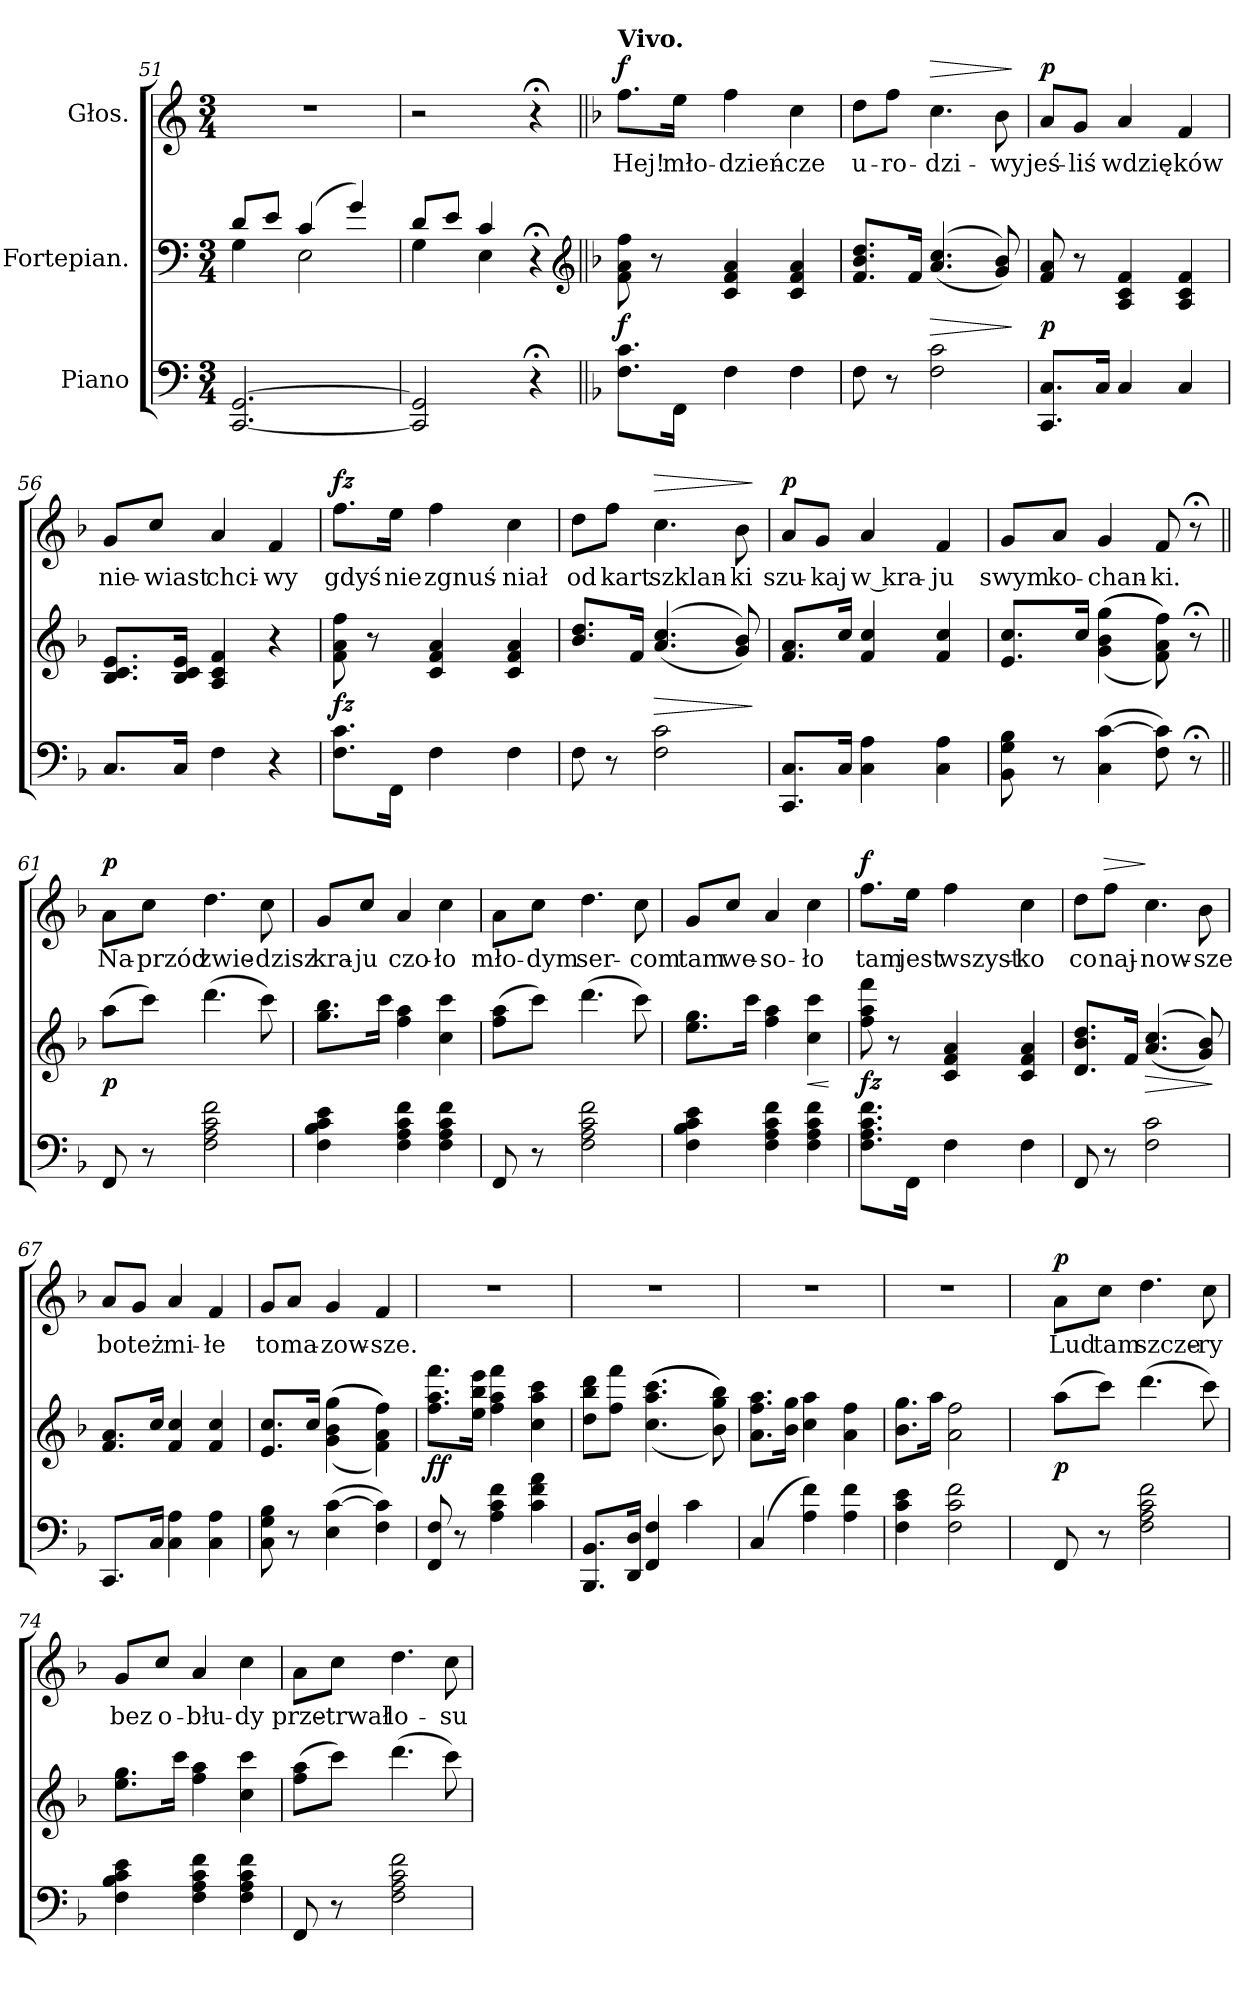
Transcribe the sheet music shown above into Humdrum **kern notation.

**kern	**kern	**dynam	**kern	**text	**dynam
*part3	*part2	*part2	*part1	*part1	*part1
*staff3	*staff2	*staff2	*staff1	*staff1	*staff1
*I"Piano	*I"Fortepian.	*	*I"Głos.	*	*
*clefF4	*clefF4	*	*clefG2	*	*
*k[]	*k[]	*	*k[]	*	*
*C:	*C:	*	*C:	*	*
*M3/4	*M3/4	*	*M3/4	*	*
=51	=51	=51	=51	=51	=51
*	*^	*	*	*	*
[2.CC/ [2.GG/	8d/L	4G\	.	2.r	.	.
.	8e/J	.	.	.	.	.
.	(4c/	2E\	.	.	.	.
.	4g/)	.	.	.	.	.
=52	=52	=52	=52	=52	=52	=52
2CC]/ 2GG]/	8d/L	4G\	.	2r	.	.
.	8e/J	.	.	.	.	.
.	4c/	4E\	.	.	.	.
4r;<	4r;<	4ryy	.	4r;<	.	.
*	*v	*v	*	*	*	*
*	*clefG2	*	*	*	*
=53||	=53||	=53||	=53||	=53||	=53||
*k[b-]	*k[b-]	*	*k[b-]	*	*
*	*^	*	*	*	*
!	!	!	!	!LO:TX:a:B:t=Vivo.	!	!
!	!	!	!	!	!	!LO:DY:a
*	*v	*v	*	*	*	*
8.F\ 8.c\L	8f\ 8a\ 8ff\	f	8.ff\L	Hej!	f
.	8r	.	.	.	.
16FF\Jk	.	.	16ee\Jk	mło-	.
4F\	4c/ 4f/ 4a/	.	4ff\	-dzień-	.
4F\	4c/ 4f/ 4a/	.	4cc\	-cze	.
=54	=54	=54	=54	=54	=54
8F\	8.f/ 8.b-/ 8.dd/L	.	8dd\L	u-	.
8r	.	.	8ff\J	-ro-	.
.	16f/Jk	.	.	.	.
!	!	!LO:HP:b	!	!	!LO:HP:a
2F\ 2c\	(<(>4.a/ 4.cc/	>	4.cc\	-dzi-	>
.	8g/ 8b-/))	.	8b-\	-wy	.
.	.	]	.	.	]
=55	=55	=55	=55	=55	=55
!	!	!	!	!	!LO:DY:a
8.CC/ 8.C/L	8f/ 8a/	p	8a/L	jeś-	p
.	8r	.	8g/J	-liś	.
16C/Jk	.	.	.	.	.
4C/	4A/ 4c/ 4f/	.	4a/	wdzię-	.
4C/	4A/ 4c/ 4f/	.	4f/	-ków	.
=56	=56	=56	=56	=56	=56
8.C/L	8.B-/ 8.c/ 8.e/L	.	8g/L	nie-	.
.	.	.	8cc/J	-wiast	.
16C/Jk	16B-/ 16c/ 16e/Jk	.	.	.	.
4F\	4A/ 4c/ 4f/	.	4a/	chci-	.
4r	4r	.	4f/	-wy	.
=57	=57	=57	=57	=57	=57
!	!	!	!	!	!LO:DY:a
8.F\ 8.c\L	8f\ 8a\ 8ff\	fz	8.ff\L	gdyś	fz
.	8r	.	.	.	.
16FF\Jk	.	.	16ee\Jk	nie	.
4F\	4c/ 4f/ 4a/	.	4ff\	zgnuś-	.
4F\	4c/ 4f/ 4a/	.	4cc\	-niał	.
=58	=58	=58	=58	=58	=58
8F\	8.b-/ 8.dd/L	.	8dd\L	od	.
8r	.	.	8ff\J	kart	.
.	16f/Jk	.	.	.	.
!	!	!LO:HP:b	!	!	!LO:HP:a
2F\ 2c\	(<(>4.a/ 4.cc/	>	4.cc\	szklan-	>
.	8g/ 8b-/))	.	8b-\	-ki	.
.	.	]	.	.	]
=59	=59	=59	=59	=59	=59
!	!	!	!	!	!LO:DY:a
8.CC/ 8.C/L	8.f/ 8.a/L	.	8a/L	szu-	p
.	.	.	8g/J	-kaj	.
16C/Jk	16cc/Jk	.	.	.	.
4C\ 4A\	4f/ 4cc/	.	4a/	w kra-	.
4C\ 4A\	4f/ 4cc/	.	4f/	-ju	.
=60	=60	=60	=60	=60	=60
8BB-\ 8G\ 8B-\	8.e/ 8.cc/L	.	8g/L	swym	.
8r	.	.	8a/J	ko-	.
.	16cc/Jk	.	.	.	.
(4C\ [4c\	(<(>(>4g\ 4b-\ 4gg\	.	4g/	-chan-	.
8F\ 8c]\)	8f\ 8a\ 8ff\)))	.	8f/	-ki.	.
8r;<	8r;<	.	8r;<	.	.
=61||	=61||	=61||	=61||	=61||	=61||
!	!	!	!	!	!LO:DY:b
8FF/	(8aa\L	p	8a\L	Na-	p
8r	8ccc\J)	.	8cc\J	-przód	.
2F\ 2A\ 2c\ 2f\	(4.ddd\	.	4.dd\	zwie-	.
.	8ccc\)	.	8cc\	-dzisz	.
=62	=62	=62	=62	=62	=62
4F\ 4B-\ 4c\ 4e\	8.gg\ 8.bb-\L	.	8g/L	kra-	.
.	.	.	8cc/J	-ju	.
.	16ccc\Jk	.	.	.	.
4F\ 4A\ 4c\ 4f\	4ff\ 4aa\	.	4a/	czo-	.
4F\ 4A\ 4c\ 4f\	4cc\ 4ccc\	.	4cc\	-ło	.
=63	=63	=63	=63	=63	=63
8FF/	(8ff\ 8aa\L	.	8a\L	mło-	.
8r	8ccc\J)	.	8cc\J	-dym	.
2F\ 2A\ 2c\ 2f\	(4.ddd\	.	4.dd\	ser-	.
.	8ccc\)	.	8cc\	-com	.
=64	=64	=64	=64	=64	=64
4F\ 4B-\ 4c\ 4e\	8.ee\ 8.gg\L	.	8g/L	tam	.
.	.	.	8cc/J	we-	.
.	16ccc\Jk	.	.	.	.
4F\ 4A\ 4c\ 4f\	4ff\ 4aa\	.	4a/	-so-	.
!	!	!LO:HP:b	!	!	!
4F\ 4A\ 4c\ 4f\	4cc\ 4ccc\	<	4cc\	-ło	.
.	.	[	.	.	.
=65	=65	=65	=65	=65	=65
!	!	!	!	!	!LO:DY:a
8.F\ 8.A\ 8.c\ 8.f\L	8ff\ 8aa\ 8fff\	fz	8.ff\L	tam	f
.	8r	.	.	.	.
16FF\Jk	.	.	16ee\Jk	jest	.
4F\	4c/ 4f/ 4a/	.	4ff\	wszyst-	.
4F\	4c/ 4f/ 4a/	.	4cc\	-ko	.
=66	=66	=66	=66	=66	=66
8FF/	8.d/ 8.b-/ 8.dd/L	.	8dd\L	co	.
!	!	!	!	!	!LO:HP:a
8r	.	.	8ff\J	naj-	>
.	16f/Jk	.	.	.	.
!	!	!LO:HP:b	!	!	!
2F\ 2c\	(<(>4.a/ 4.cc/	>	4.cc\	-now-	]
.	8g/ 8b-/))	.	8b-\	-sze	.
.	.	]	.	.	.
=67	=67	=67	=67	=67	=67
8.CC/L	8.f/ 8.a/L	.	8a/L	bo	.
.	.	.	8g/J	też	.
16C/Jk	16cc/Jk	.	.	.	.
4C\ 4A\	4f/ 4cc/	.	4a/	mi-	.
4C\ 4A\	4f/ 4cc/	.	4f/	-łe	.
=68	=68	=68	=68	=68	=68
8C\ 8G\ 8B-\	8.e/ 8.cc/L	.	8g/L	to	.
8r	.	.	8a/J	ma-	.
.	16cc/Jk	.	.	.	.
(<4E\ [4c\	(>(>(<4g\ 4b-\ 4gg\	.	4g/	-zow-	.
4F\ 4c]\)	4f\ 4a\ 4ff\)))	.	4f/	-sze.	.
=69	=69	=69	=69	=69	=69
8FF/ 8F/	8.ff\ 8.aa\ 8.fff\L	ff	2.r	.	.
8r	.	.	.	.	.
.	16ee\ 16bb-\ 16eee\Jk	.	.	.	.
4A\ 4c\ 4f\	4ff\ 4aa\ 4fff\	.	.	.	.
4c\ 4f\ 4a\	4cc\ 4aa\ 4ccc\	.	.	.	.
=70	=70	=70	=70	=70	=70
8.BBB-/ 8.BB-/L	8dd\ 8bb-\ 8ddd\L	.	2.r	.	.
.	8ff\ 8fff\J	.	.	.	.
16DD/ 16D/Jk	.	.	.	.	.
4FF/ 4F/	(>(>(<4.cc\ 4.aa\ 4.ccc\	.	.	.	.
4c\	.	.	.	.	.
.	8b-\ 8gg\ 8bb-\)))	.	.	.	.
=71	=71	=71	=71	=71	=71
(4C/	8.a\ 8.ff\ 8.aa\L	.	2.r	.	.
.	16b-\ 16gg\Jk	.	.	.	.
4A\ 4f\)	4cc\ 4aa\	.	.	.	.
4A\ 4f\	4a\ 4ff\	.	.	.	.
=72	=72	=72	=72	=72	=72
4F\ 4c\ 4e\	8.b-\ 8.gg\L	.	2.r	.	.
.	16aa\Jk	.	.	.	.
2F\ 2c\ 2f\	2a\ 2ff\	.	.	.	.
=73	=73	=73	=73	=73	=73
!	!	!	!	!	!LO:DY:a
8FF/	(8aa\L	p	8a\L	Lud	p
8r	8ccc\J)	.	8cc\J	tam	.
2F\ 2A\ 2c\ 2f\	(4.ddd\	.	4.dd\	szcze-	.
.	8ccc\)	.	8cc\	-ry	.
=74	=74	=74	=74	=74	=74
4F\ 4B-\ 4c\ 4e\	8.ee\ 8.gg\L	.	8g/L	bez	.
.	.	.	8cc/J	o-	.
.	16ccc\Jk	.	.	.	.
4F\ 4A\ 4c\ 4f\	4ff\ 4aa\	.	4a/	-błu-	.
4F\ 4A\ 4c\ 4f\	4cc\ 4ccc\	.	4cc\	-dy	.
=75	=75	=75	=75	=75	=75
8FF/	(8ff\ 8aa\L	.	8a\L	prze-	.
8r	8ccc\J)	.	8cc\J	-trwał	.
2F\ 2A\ 2c\ 2f\	(4.ddd\	.	4.dd\	lo-	.
.	8ccc\)	.	8cc\	-su	.
=	=	=	=	=	=
*-	*-	*-	*-	*-	*-
